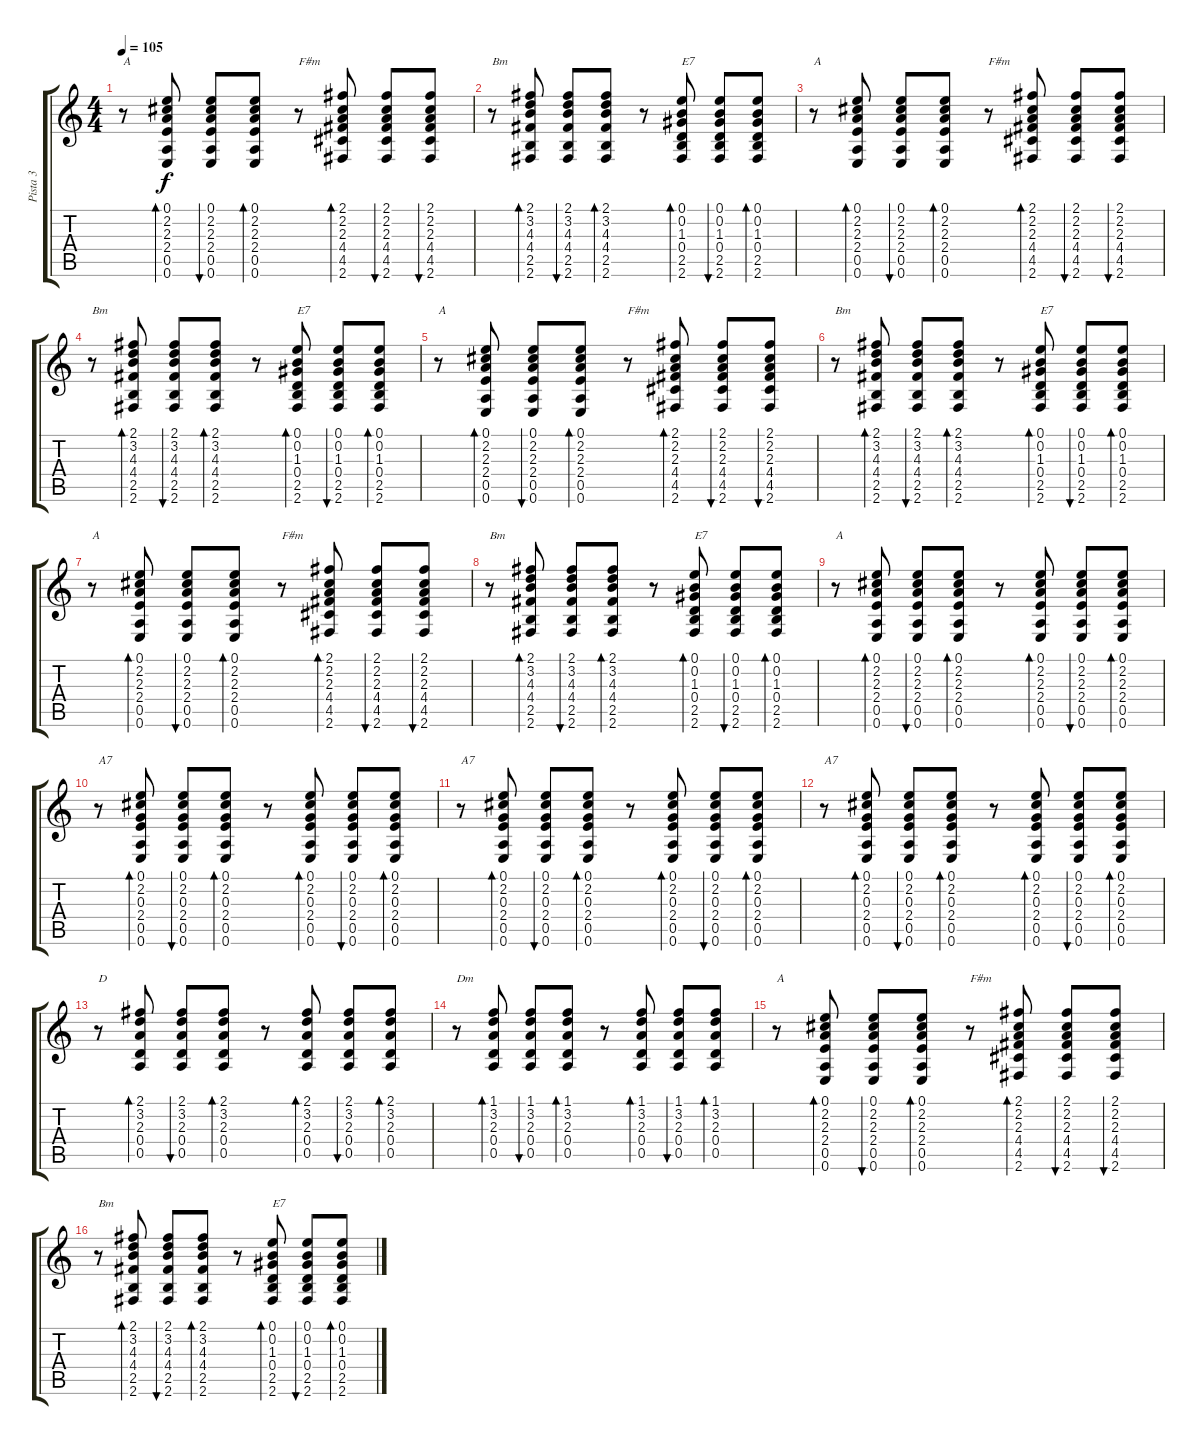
\track ("Pista 3" "Pista 3") {instrument acousticguitarnylon}
\staff {score tabs}
\tuning (E4 B3 G3 D3 A2 E2) {hide}
\ts (4 4)
\tempo 105
\clef g2
\ks c
r.8{txt "A" dy f} (0.1 2.2 2.3 2.4 0.5 0.6).8{bd 60} (0.1 2.2 2.3 2.4 0.5 0.6).8{bu 60} (0.1 2.2 2.3 2.4 0.5 0.6).8{bd 60} r.8{txt "F#m"} (2.1 2.2 2.3 4.4 4.5 2.6).8{bd 60} (2.1 2.2 2.3 4.4 4.5 2.6).8{bu 60} (2.1 2.2 2.3 4.4 4.5 2.6).8{bu 60} |
r.8{txt "Bm"} (2.1 3.2 4.3 4.4 2.5 2.6).8{bd 60} (2.1 3.2 4.3 4.4 2.5 2.6).8{bu 60} (2.1 3.2 4.3 4.4 2.5 2.6).8{bd 60} r.8 (0.1 0.2 1.3 0.4 2.5 2.6).8{bd 60 txt "E7"} (0.1 0.2 1.3 0.4 2.5 2.6).8{bu 60} (0.1 0.2 1.3 0.4 2.5 2.6).8{bd 60} |
r.8{txt "A"} (0.1 2.2 2.3 2.4 0.5 0.6).8{bd 60} (0.1 2.2 2.3 2.4 0.5 0.6).8{bu 60} (0.1 2.2 2.3 2.4 0.5 0.6).8{bd 60} r.8{txt "F#m"} (2.1 2.2 2.3 4.4 4.5 2.6).8{bd 60} (2.1 2.2 2.3 4.4 4.5 2.6).8{bu 60} (2.1 2.2 2.3 4.4 4.5 2.6).8{bu 60} |
r.8{txt "Bm"} (2.1 3.2 4.3 4.4 2.5 2.6).8{bd 60} (2.1 3.2 4.3 4.4 2.5 2.6).8{bu 60} (2.1 3.2 4.3 4.4 2.5 2.6).8{bd 60} r.8 (0.1 0.2 1.3 0.4 2.5 2.6).8{bd 60 txt "E7"} (0.1 0.2 1.3 0.4 2.5 2.6).8{bu 60} (0.1 0.2 1.3 0.4 2.5 2.6).8{bd 60} |
r.8{txt "A"} (0.1 2.2 2.3 2.4 0.5 0.6).8{bd 60} (0.1 2.2 2.3 2.4 0.5 0.6).8{bu 60} (0.1 2.2 2.3 2.4 0.5 0.6).8{bd 60} r.8{txt "F#m"} (2.1 2.2 2.3 4.4 4.5 2.6).8{bd 60} (2.1 2.2 2.3 4.4 4.5 2.6).8{bu 60} (2.1 2.2 2.3 4.4 4.5 2.6).8{bu 60} |
r.8{txt "Bm"} (2.1 3.2 4.3 4.4 2.5 2.6).8{bd 60} (2.1 3.2 4.3 4.4 2.5 2.6).8{bu 60} (2.1 3.2 4.3 4.4 2.5 2.6).8{bd 60} r.8 (0.1 0.2 1.3 0.4 2.5 2.6).8{bd 60 txt "E7"} (0.1 0.2 1.3 0.4 2.5 2.6).8{bu 60} (0.1 0.2 1.3 0.4 2.5 2.6).8{bd 60} |
r.8{txt "A"} (0.1 2.2 2.3 2.4 0.5 0.6).8{bd 60} (0.1 2.2 2.3 2.4 0.5 0.6).8{bu 60} (0.1 2.2 2.3 2.4 0.5 0.6).8{bd 60} r.8{txt "F#m"} (2.1 2.2 2.3 4.4 4.5 2.6).8{bd 60} (2.1 2.2 2.3 4.4 4.5 2.6).8{bu 60} (2.1 2.2 2.3 4.4 4.5 2.6).8{bu 60} |
r.8{txt "Bm"} (2.1 3.2 4.3 4.4 2.5 2.6).8{bd 60} (2.1 3.2 4.3 4.4 2.5 2.6).8{bu 60} (2.1 3.2 4.3 4.4 2.5 2.6).8{bd 60} r.8 (0.1 0.2 1.3 0.4 2.5 2.6).8{bd 60 txt "E7"} (0.1 0.2 1.3 0.4 2.5 2.6).8{bu 60} (0.1 0.2 1.3 0.4 2.5 2.6).8{bd 60} |
r.8{txt "A"} (0.1 2.2 2.3 2.4 0.5 0.6).8{bd 60} (0.1 2.2 2.3 2.4 0.5 0.6).8{bu 60} (0.1 2.2 2.3 2.4 0.5 0.6).8{bd 60} r.8 (0.1 2.2 2.3 2.4 0.5 0.6).8{bd 60} (0.1 2.2 2.3 2.4 0.5 0.6).8{bu 60} (0.1 2.2 2.3 2.4 0.5 0.6).8{bd 60} |
r.8{txt "A7"} (0.1 2.2 0.3 2.4 0.5 0.6).8{bd 60} (0.1 2.2 0.3 2.4 0.5 0.6).8{bu 60} (0.1 2.2 0.3 2.4 0.5 0.6).8{bd 60} r.8 (0.1 2.2 0.3 2.4 0.5 0.6).8{bd 60} (0.1 2.2 0.3 2.4 0.5 0.6).8{bu 60} (0.1 2.2 0.3 2.4 0.5 0.6).8{bd 60} |
r.8{txt "A7"} (0.1 2.2 0.3 2.4 0.5 0.6).8{bd 60} (0.1 2.2 0.3 2.4 0.5 0.6).8{bu 60} (0.1 2.2 0.3 2.4 0.5 0.6).8{bd 60} r.8 (0.1 2.2 0.3 2.4 0.5 0.6).8{bd 60} (0.1 2.2 0.3 2.4 0.5 0.6).8{bu 60} (0.1 2.2 0.3 2.4 0.5 0.6).8{bd 60} |
r.8{txt "A7"} (0.1 2.2 0.3 2.4 0.5 0.6).8{bd 60} (0.1 2.2 0.3 2.4 0.5 0.6).8{bu 60} (0.1 2.2 0.3 2.4 0.5 0.6).8{bd 60} r.8 (0.1 2.2 0.3 2.4 0.5 0.6).8{bd 60} (0.1 2.2 0.3 2.4 0.5 0.6).8{bu 60} (0.1 2.2 0.3 2.4 0.5 0.6).8{bd 60} |
r.8{txt "D"} (2.1 3.2 2.3 0.4 0.5).8{bd 60} (2.1 3.2 2.3 0.4 0.5).8{bu 60} (2.1 3.2 2.3 0.4 0.5).8{bd 60} r.8 (2.1 3.2 2.3 0.4 0.5).8{bd 60} (2.1 3.2 2.3 0.4 0.5).8{bu 60} (2.1 3.2 2.3 0.4 0.5).8{bd 60} |
r.8{txt "Dm"} (1.1 3.2 2.3 0.4 0.5).8{bd 60} (1.1 3.2 2.3 0.4 0.5).8{bu 60} (1.1 3.2 2.3 0.4 0.5).8{bd 60} r.8 (1.1 3.2 2.3 0.4 0.5).8{bd 60} (1.1 3.2 2.3 0.4 0.5).8{bu 60} (1.1 3.2 2.3 0.4 0.5).8{bd 60} |
r.8{txt "A"} (0.1 2.2 2.3 2.4 0.5 0.6).8{bd 60} (0.1 2.2 2.3 2.4 0.5 0.6).8{bu 60} (0.1 2.2 2.3 2.4 0.5 0.6).8{bd 60} r.8{txt "F#m"} (2.1 2.2 2.3 4.4 4.5 2.6).8{bd 60} (2.1 2.2 2.3 4.4 4.5 2.6).8{bu 60} (2.1 2.2 2.3 4.4 4.5 2.6).8{bu 60} |
r.8{txt "Bm"} (2.1 3.2 4.3 4.4 2.5 2.6).8{bd 60} (2.1 3.2 4.3 4.4 2.5 2.6).8{bu 60} (2.1 3.2 4.3 4.4 2.5 2.6).8{bd 60} r.8 (0.1 0.2 1.3 0.4 2.5 2.6).8{bd 60 txt "E7"} (0.1 0.2 1.3 0.4 2.5 2.6).8{bu 60} (0.1 0.2 1.3 0.4 2.5 2.6).8{bd 60}
